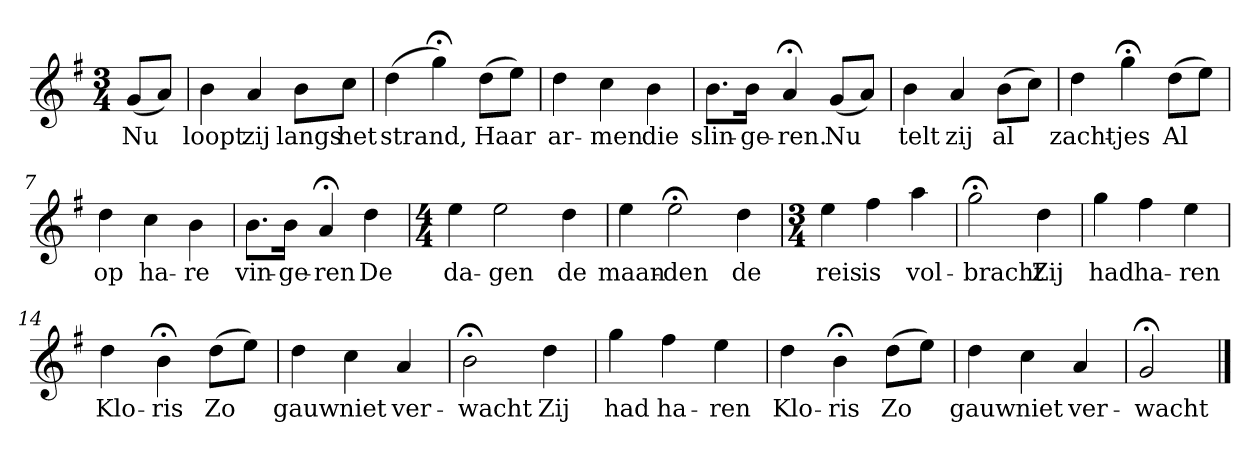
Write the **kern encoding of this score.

**kern	**text
*part1	*part1
*staff1	*staff1
*k[f#]	*
*G:	*
*M3/4	*
*MM120	*
=	=
(8gL	Nu
8aJ)	.
=1	=1
4b	loopt
4a	zij
8bL	langs
8ccJ	het
=2	=2
(4dd	strand,
4gg;<)	.
(8ddL	Haar
8eeJ)	.
=3	=3
4dd	ar-
4cc	-men
4b	die
=4	=4
8.bL	slin-
16bJk	-ge-
4a;<	-ren.
(8gL	Nu
8aJ)	.
=5	=5
4b	telt
4a	zij
(8bL	al
8ccJ)	.
=6	=6
4dd	zacht-
4gg;<	-jes
(8ddL	Al
8eeJ)	.
=7	=7
4dd	op
4cc	ha-
4b	-re
=8	=8
8.bL	vin-
16bJk	-ge-
4a;<	-ren
4dd	De
=9	=9
*M4/4	*
4ee	da-
2ee	-gen
4dd	de
=10	=10
4ee	maan-
2ee;<	-den
4dd	de
=11	=11
*M3/4	*
4ee	reis
4ff#	is
4aa	vol-
=12	=12
2gg;<	-bracht
4dd	Zij
=13	=13
4gg	had
4ff#	ha-
4ee	-ren
=14	=14
4dd	Klo-
4b;<	-ris
(8ddL	Zo
8eeJ)	.
=15	=15
4dd	gauw
4cc	niet
4a	ver-
=16	=16
2b;<	-wacht
4dd	Zij
=17	=17
4gg	had
4ff#	ha-
4ee	-ren
=18	=18
4dd	Klo-
4b;<	-ris
(8ddL	Zo
8eeJ)	.
=19	=19
4dd	gauw
4cc	niet
4a	ver-
=20	=20
2g;<	-wacht
==	==
*-	*-
